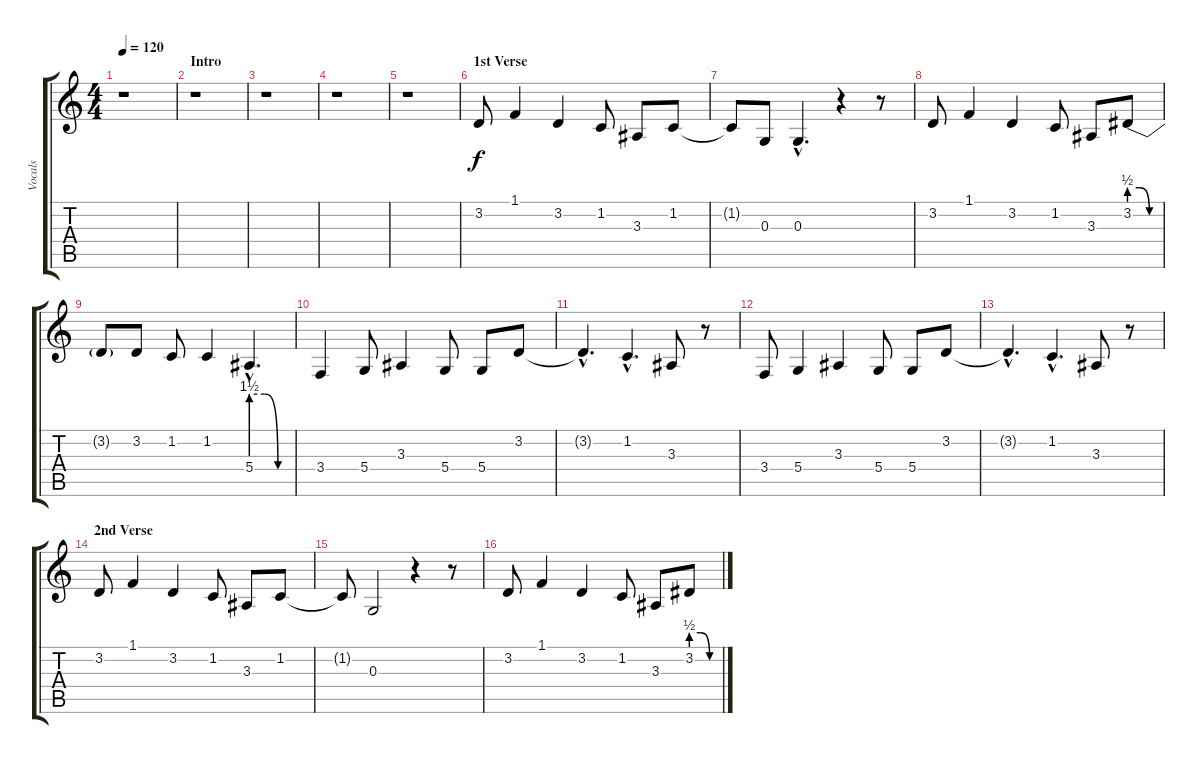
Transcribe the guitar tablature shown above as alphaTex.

\track ("Vocals" "Vocals") {instrument oboe}
\staff {score tabs}
\tuning (E4 B3 G3 D3 A2 E2) {hide}
\ts (4 4)
\tempo 120
\clef g2
\ks c
r.1{dy f instrument oboe} |
\section ("" "Intro")
r.1 |
r.1 |
r.1 |
r.1 |
\section ("" "1st Verse")
3.2.8 1.1.4 3.2.4 1.2.8 3.3.8 1.2.8 |
1.2{t}.8 0.3.8 0.3{hac}.4{d} r.4 r.8 |
3.2.8 1.1.4 3.2.4 1.2.8 3.3.8 3.2{be (custom 0 2 20 2 40 0 60 0)}.8 |
3.2{t}.8 3.2.8 1.2.8 1.2.4 5.4{be (custom 0 6 20 6 40 0 60 0) hac}.4{d} |
3.4.4 5.4.8 3.3.4 5.4.8 5.4.8 3.2.8 |
3.2{hac t}.4{d} 1.2{hac}.4{d} 3.3.8 r.8 |
3.4.8 5.4.4 3.3.4 5.4.8 5.4.8 3.2.8 |
3.2{hac t}.4{d} 1.2{hac}.4{d} 3.3.8 r.8 |
\section ("" "2nd Verse")
3.2.8 1.1.4 3.2.4 1.2.8 3.3.8 1.2.8 |
1.2{t}.8 0.3.2 r.4 r.8 |
3.2.8 1.1.4 3.2.4 1.2.8 3.3.8 3.2{be (custom 0 2 20 2 40 0 60 0)}.8
